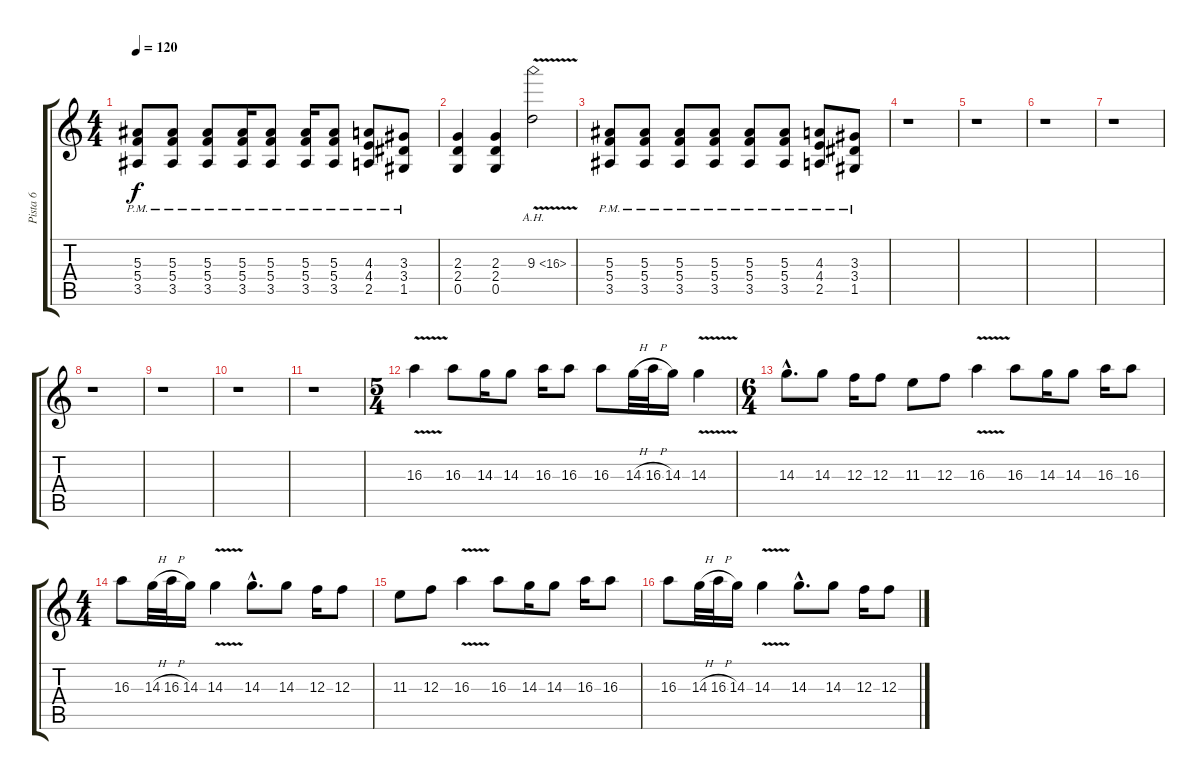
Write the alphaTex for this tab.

\track ("Pista 6" "Pista 6") {instrument distortionguitar}
\staff {score tabs}
\tuning (D4 A3 F3 C3 G2 D2) {hide}
\ts (4 4)
\tempo 120
\clef g2
\ks c
(5.3{pm} 5.4{pm} 3.5{pm}).8{dy f} (5.3{pm} 5.4{pm} 3.5{pm}).8 (5.3{pm} 5.4{pm} 3.5{pm}).8 (5.3{pm} 5.4{pm} 3.5{pm}).16 (5.3{pm} 5.4{pm} 3.5{pm}).8 (5.3{pm} 5.4{pm} 3.5{pm}).16 (5.3{pm} 5.4{pm} 3.5{pm}).8 (4.3{pm} 4.4{pm} 2.5{pm}).8 (3.3{pm} 3.4{pm} 1.5{pm}).8 |
(2.3 2.4 0.5).4 (2.3 2.4 0.5).4 9.3{ah 7 v}.2 |
(5.3 5.4{pm} 3.5{pm}).8 (5.3 5.4{pm} 3.5{pm}).8 (5.3 5.4{pm} 3.5{pm}).8 (5.3 5.4{pm} 3.5{pm}).8 (5.3 5.4{pm} 3.5{pm}).8 (5.3 5.4{pm} 3.5{pm}).8 (4.3 4.4{pm} 2.5{pm}).8 (3.3 3.4{pm} 1.5{pm}).8 |
r.1 |
r.1 |
r.1 |
r.1 |
r.1 |
r.1 |
r.1 |
r.1 |
\ts (5 4)
16.3{v}.4 16.3.8 14.3.16 14.3.8 16.3.16 16.3.8 16.3.8 14.3{h}.32 16.3{h}.32 14.3.16 14.3{v}.4 |
\ts (6 4)
14.3{hac}.8{d} 14.3.8 12.3.16 12.3.8 11.3.8 12.3.8 16.3{v}.4 16.3.8 14.3.16 14.3.8 16.3.16 16.3.8 |
\ts (4 4)
16.3.8 14.3{h}.32 16.3{h}.32 14.3.16 14.3{v}.4 14.3{hac}.8{d} 14.3.8 12.3.16 12.3.8 |
11.3.8 12.3.8 16.3{v}.4 16.3.8 14.3.16 14.3.8 16.3.16 16.3.8 |
16.3.8 14.3{h}.32 16.3{h}.32 14.3.16 14.3{v}.4 14.3{hac}.8{d} 14.3.8 12.3.16 12.3.8
